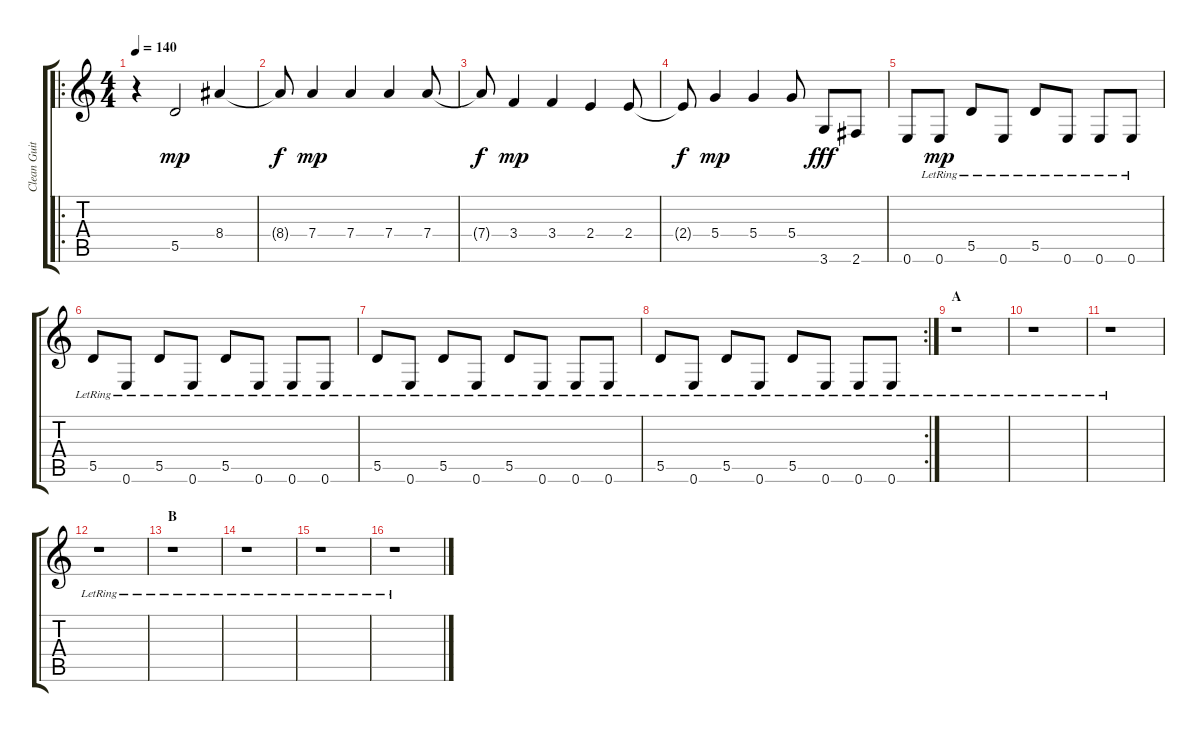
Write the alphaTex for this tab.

\track ("Clean Guitar II" "Clean Guit") {instrument acousticguitarsteel}
\staff {score tabs}
\tuning (E4 B3 G3 D3 A2 E2) {hide}
\ro
\ts (4 4)
\tempo 140
\clef g2
\ks c
r.4{dy mp instrument acousticguitarsteel} 5.5.2 8.4.4 |
8.4{t}.8{dy f} 7.4.4{dy mp} 7.4.4 7.4.4 7.4.8 |
7.4{t}.8{dy f} 3.4.4{dy mp} 3.4.4 2.4.4 2.4.8 |
2.4{t}.8{dy f} 5.4.4{dy mp} 5.4.4 5.4.8 3.6.8{dy fff} 2.6.8 |
0.6.8 0.6{lr}.8{dy mp} 5.5{lr}.8 0.6{lr}.8 5.5{lr}.8 0.6{lr}.8 0.6{lr}.8 0.6{lr}.8 |
5.5{lr}.8 0.6{lr}.8 5.5{lr}.8 0.6{lr}.8 5.5{lr}.8 0.6{lr}.8 0.6{lr}.8 0.6{lr}.8 |
5.5{lr}.8 0.6{lr}.8 5.5{lr}.8 0.6{lr}.8 5.5{lr}.8 0.6{lr}.8 0.6{lr}.8 0.6{lr}.8 |
\rc 2
5.5{lr}.8 0.6{lr}.8 5.5{lr}.8 0.6{lr}.8 5.5{lr}.8 0.6{lr}.8 0.6{lr}.8 0.6{lr}.8 |
\section ("" "A")
r.1 |
r.1 |
r.1 |
r.1 |
\section ("" "B")
r.1 |
r.1 |
r.1 |
r.1
